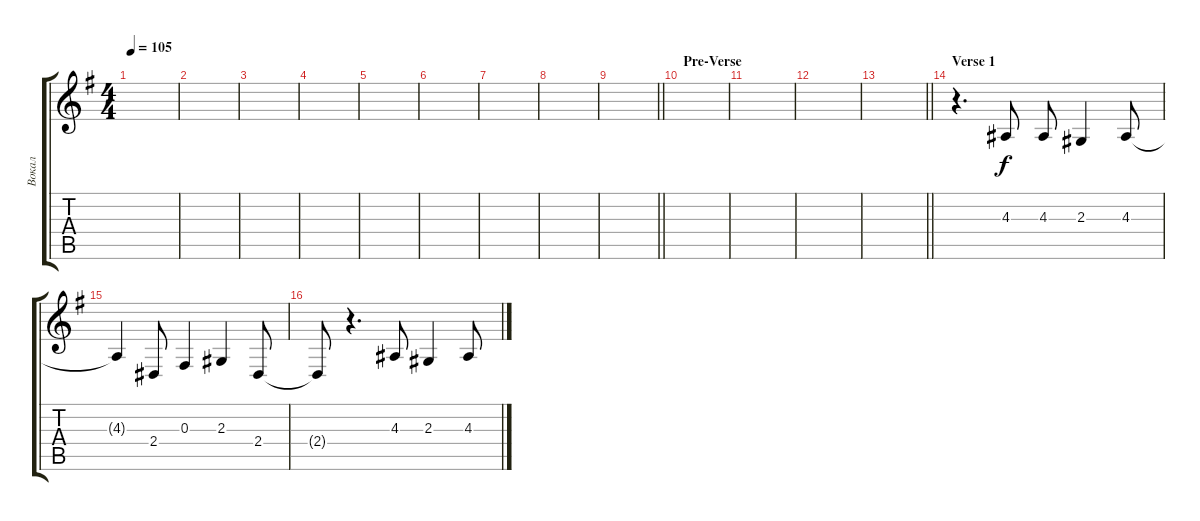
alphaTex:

\track ("Вокал" "Вокал") {instrument trumpet}
\staff {score tabs}
\tuning (Eb4 Bb3 Gb3 Db3 Ab2 Eb2) {hide}
\ts (4 4)
\tempo 105
\clef g2
\ks eminor
|
|
|
|
|
|
|
|
\barLineRight lightlight
|
\section ("" "Pre-Verse")
|
|
|
\barLineRight lightlight
|
\section ("" "Verse 1")
r.4{d} 4.3.8 4.3.8 2.3.4 4.3.8 |
4.3{t}.4 2.4.8 0.3.4 2.3.4 2.4.8 |
2.4{t}.8 r.4{d} 4.3.8 2.3.4 4.3.8
